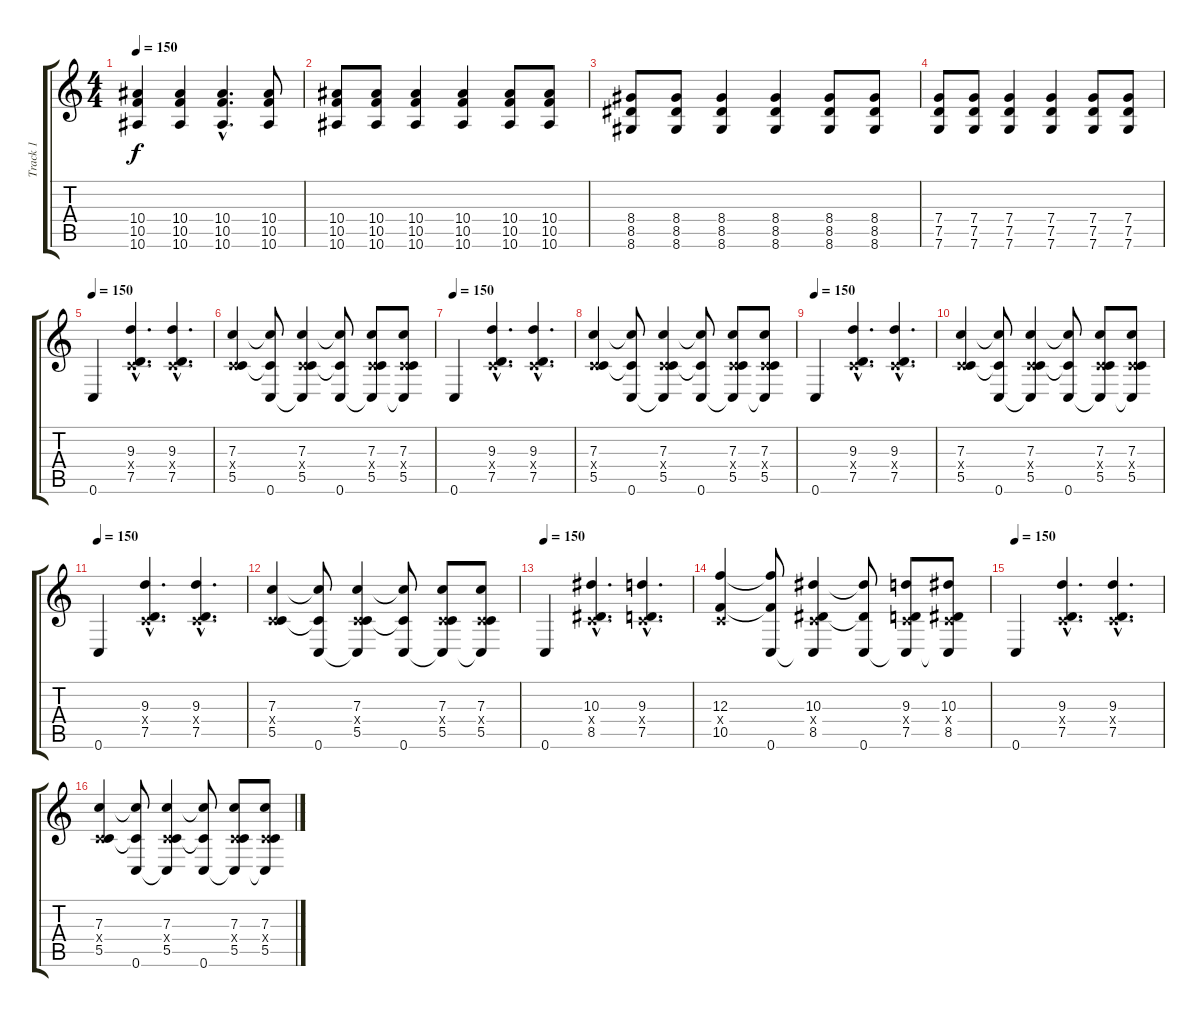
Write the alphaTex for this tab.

\track ("Track 1" "Track 1") {instrument overdrivenguitar}
\staff {score tabs}
\tuning (D4 A3 F3 C3 G2 C2) {hide}
\ts (4 4)
\tempo 150
\clef g2
\ks c
(10.4 10.5 10.6).4{dy f instrument overdrivenguitar} (10.4 10.5 10.6).4 (10.4{hac} 10.5{hac} 10.6{hac}).4{d} (10.4 10.5 10.6).8 |
(10.4 10.5 10.6).8 (10.4 10.5 10.6).8 (10.4 10.5 10.6).4 (10.4 10.5 10.6).4 (10.4 10.5 10.6).8 (10.4 10.5 10.6).8 |
(8.4 8.5 8.6).8 (8.4 8.5 8.6).8 (8.4 8.5 8.6).4 (8.4 8.5 8.6).4 (8.4 8.5 8.6).8 (8.4 8.5 8.6).8 |
(7.4 7.5 7.6).8 (7.4 7.5 7.6).8 (7.4 7.5 7.6).4 (7.4 7.5 7.6).4 (7.4 7.5 7.6).8 (7.4 7.5 7.6).8 |
\tempo 150
0.6.4{volume 8 balance 2 instrument electricguitarjazz} (9.3{hac} 0.4{hac x} 7.5{hac}).4{d} (9.3{hac} 0.4{hac x} 7.5{hac}).4{d} |
(7.3 0.4{x} 5.5).4 (7.3{t} 5.5{t} 0.6).8 (7.3 0.4{x} 5.5 0.6{t}).4 (7.3{t} 5.5{t} 0.6).8 (7.3 0.4{x} 5.5 0.6{t}).8 (7.3 0.4{x} 5.5 0.6{t}).8 |
\tempo 150
0.6.4 (9.3{hac} 0.4{hac x} 7.5{hac}).4{d} (9.3{hac} 0.4{hac x} 7.5{hac}).4{d} |
(7.3 0.4{x} 5.5).4 (7.3{t} 5.5{t} 0.6).8 (7.3 0.4{x} 5.5 0.6{t}).4 (7.3{t} 5.5{t} 0.6).8 (7.3 0.4{x} 5.5 0.6{t}).8 (7.3 0.4{x} 5.5 0.6{t}).8 |
\tempo 150
0.6.4 (9.3{hac} 0.4{hac x} 7.5{hac}).4{d} (9.3{hac} 0.4{hac x} 7.5{hac}).4{d} |
(7.3 0.4{x} 5.5).4 (7.3{t} 5.5{t} 0.6).8 (7.3 0.4{x} 5.5 0.6{t}).4 (7.3{t} 5.5{t} 0.6).8 (7.3 0.4{x} 5.5 0.6{t}).8 (7.3 0.4{x} 5.5 0.6{t}).8 |
\tempo 150
0.6.4 (9.3{hac} 0.4{hac x} 7.5{hac}).4{d} (9.3{hac} 0.4{hac x} 7.5{hac}).4{d} |
(7.3 0.4{x} 5.5).4 (7.3{t} 5.5{t} 0.6).8 (7.3 0.4{x} 5.5 0.6{t}).4 (7.3{t} 5.5{t} 0.6).8 (7.3 0.4{x} 5.5 0.6{t}).8 (7.3 0.4{x} 5.5 0.6{t}).8 |
\tempo 150
0.6.4 (10.3{hac} 0.4{hac x} 8.5{hac}).4{d} (9.3{hac} 0.4{hac x} 7.5{hac}).4{d} |
(12.3 0.4{x} 10.5).4 (12.3{t} 10.5{t} 0.6).8 (10.3 0.4{x} 8.5 0.6{t}).4 (10.3{t} 8.5{t} 0.6).8 (9.3 0.4{x} 7.5 0.6{t}).8 (10.3 0.4{x} 8.5 0.6{t}).8 |
\tempo 150
0.6.4 (9.3{hac} 0.4{hac x} 7.5{hac}).4{d} (9.3{hac} 0.4{hac x} 7.5{hac}).4{d} |
(7.3 0.4{x} 5.5).4 (7.3{t} 5.5{t} 0.6).8 (7.3 0.4{x} 5.5 0.6{t}).4 (7.3{t} 5.5{t} 0.6).8 (7.3 0.4{x} 5.5 0.6{t}).8 (7.3 0.4{x} 5.5 0.6{t}).8
